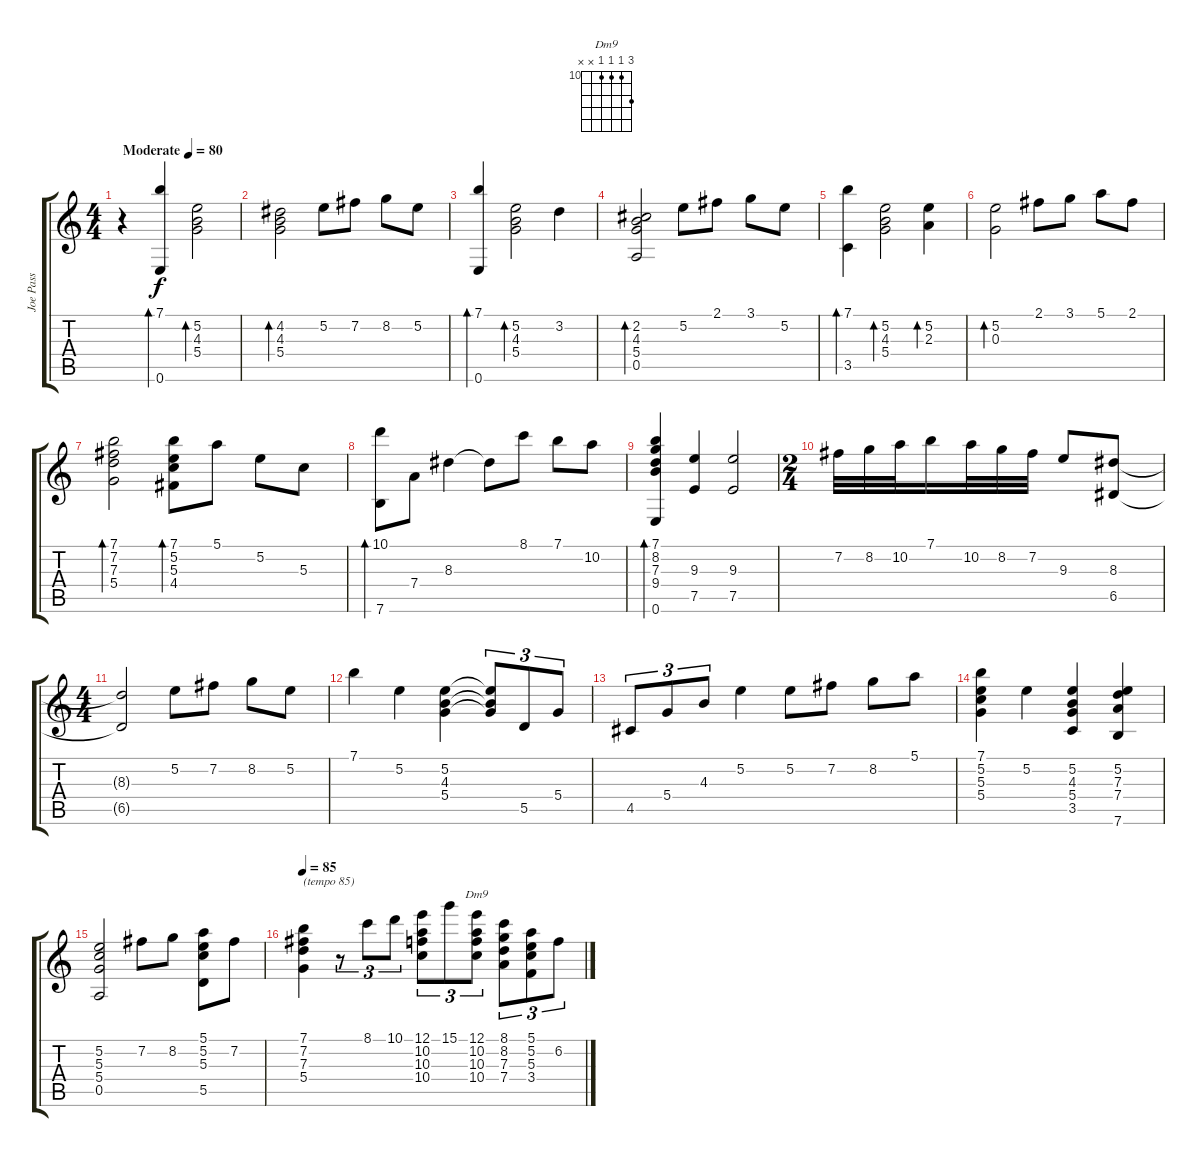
\track ("Joe Pass" "Joe Pass") {instrument electricguitarjazz}
\staff {score tabs}
\tuning (E4 B3 G3 D3 A2 E2) {hide}
\chord ("Dm9" 12 10 10 10 x x) {firstfret 10}
\ts (4 4)
\tempo (80 "Moderate")
\clef g2
\ks c
r.4{dy f instrument electricguitarjazz} (7.1 0.6).4{bd 240} (5.2 4.3 5.4).2{bd 120} |
(4.2 4.3 5.4).2{bd 120} 5.2.8 7.2.8 8.2.8 5.2.8 |
(7.1 0.6).4{bd 240} (5.2 4.3 5.4).2{bd 120} 3.2.4 |
(2.2 4.3 5.4 0.5).2{bd 120} 5.2.8 2.1.8 3.1.8 5.2.8 |
(7.1 3.5).4{bd 120} (5.2 4.3 5.4).2{bd 120} (5.2 2.3).4{bd 120} |
(5.2 0.3).2{bd 120} 2.1.8 3.1.8 5.1.8 2.1.8 |
(7.1 7.2 7.3 5.4).2{bd 120} (7.1 5.2 5.3 4.4).8{bd 120} 5.1.8 5.2.8 5.3.8 |
(10.1 7.6).8{bd 120} 7.4.8 8.3.4 8.3{t}.8 8.1.8 7.1.8 10.2.8 |
(7.1 8.2 7.3 9.4 0.6).4{bd 120} (9.3 7.5).4 (9.3 7.5).2 |
\ts (2 4)
7.2.32 8.2.32 10.2.32 7.1.16 10.2.32 8.2.32 7.2.32 9.3.8 (8.3 6.5).8 |
\ts (4 4)
(8.3{t} 6.5{t}).2 5.2.8 7.2.8 8.2.8 5.2.8 |
7.1.4 5.2.4 (5.2 4.3 5.4).4 (5.2{t} 4.3{t} 5.4{t}).8{tu (3 2)} 5.5.8{tu (3 2)} 5.4.8{tu (3 2)} |
4.5.8{tu (3 2)} 5.4.8{tu (3 2)} 4.3.8{tu (3 2)} 5.2.4 5.2.8 7.2.8 8.2.8 5.1.8 |
(7.1 5.2 5.3 5.4).4 5.2.4 (5.2 4.3 5.4 3.5).4 (5.2 7.3 7.4 7.6).4 |
(5.2 5.3 5.4 0.5).2 7.2.8 8.2.8 (5.1 5.2 5.3 5.5).8 7.2.8 |
\tempo 85
(7.1 7.2 7.3 5.4).4{txt "(tempo 85)"} r.8{tu (3 2)} 8.1.8{tu (3 2)} 10.1.8{tu (3 2)} (12.1 10.2 10.3 10.4).8{tu (3 2)} 15.1.8{tu (3 2)} (12.1 10.2 10.3 10.4).8{tu (3 2) ch "Dm9"} (8.1 8.2 7.3 7.4).8{tu (3 2)} (5.1 5.2 5.3 3.4).8{tu (3 2)} 6.2.8{tu (3 2)}
